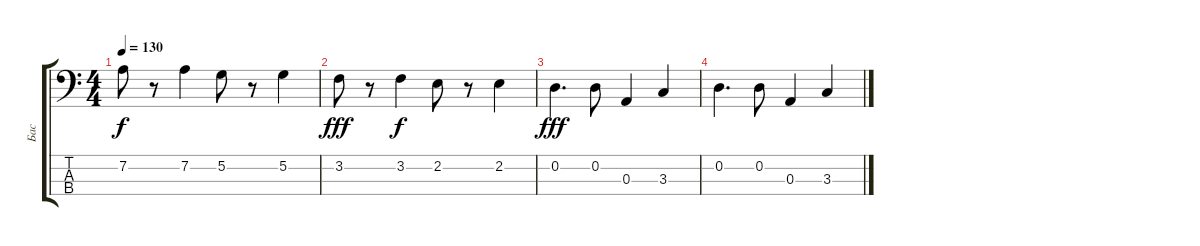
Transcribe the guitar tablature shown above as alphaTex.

\track ("Бас" "Бас") {instrument electricbasspick}
\staff {score tabs}
\tuning (G2 D2 A1 E1) {hide}
\ts (4 4)
\tempo 130
\clef f4
\ks c
7.2.8{dy f} r.8 7.2.4 5.2.8 r.8 5.2.4 |
3.2.8{dy fff} r.8 3.2.4{dy f} 2.2.8 r.8 2.2.4 |
0.2.4{d dy fff} 0.2.8 0.3.4 3.3.4 |
0.2.4{d} 0.2.8 0.3.4 3.3.4
